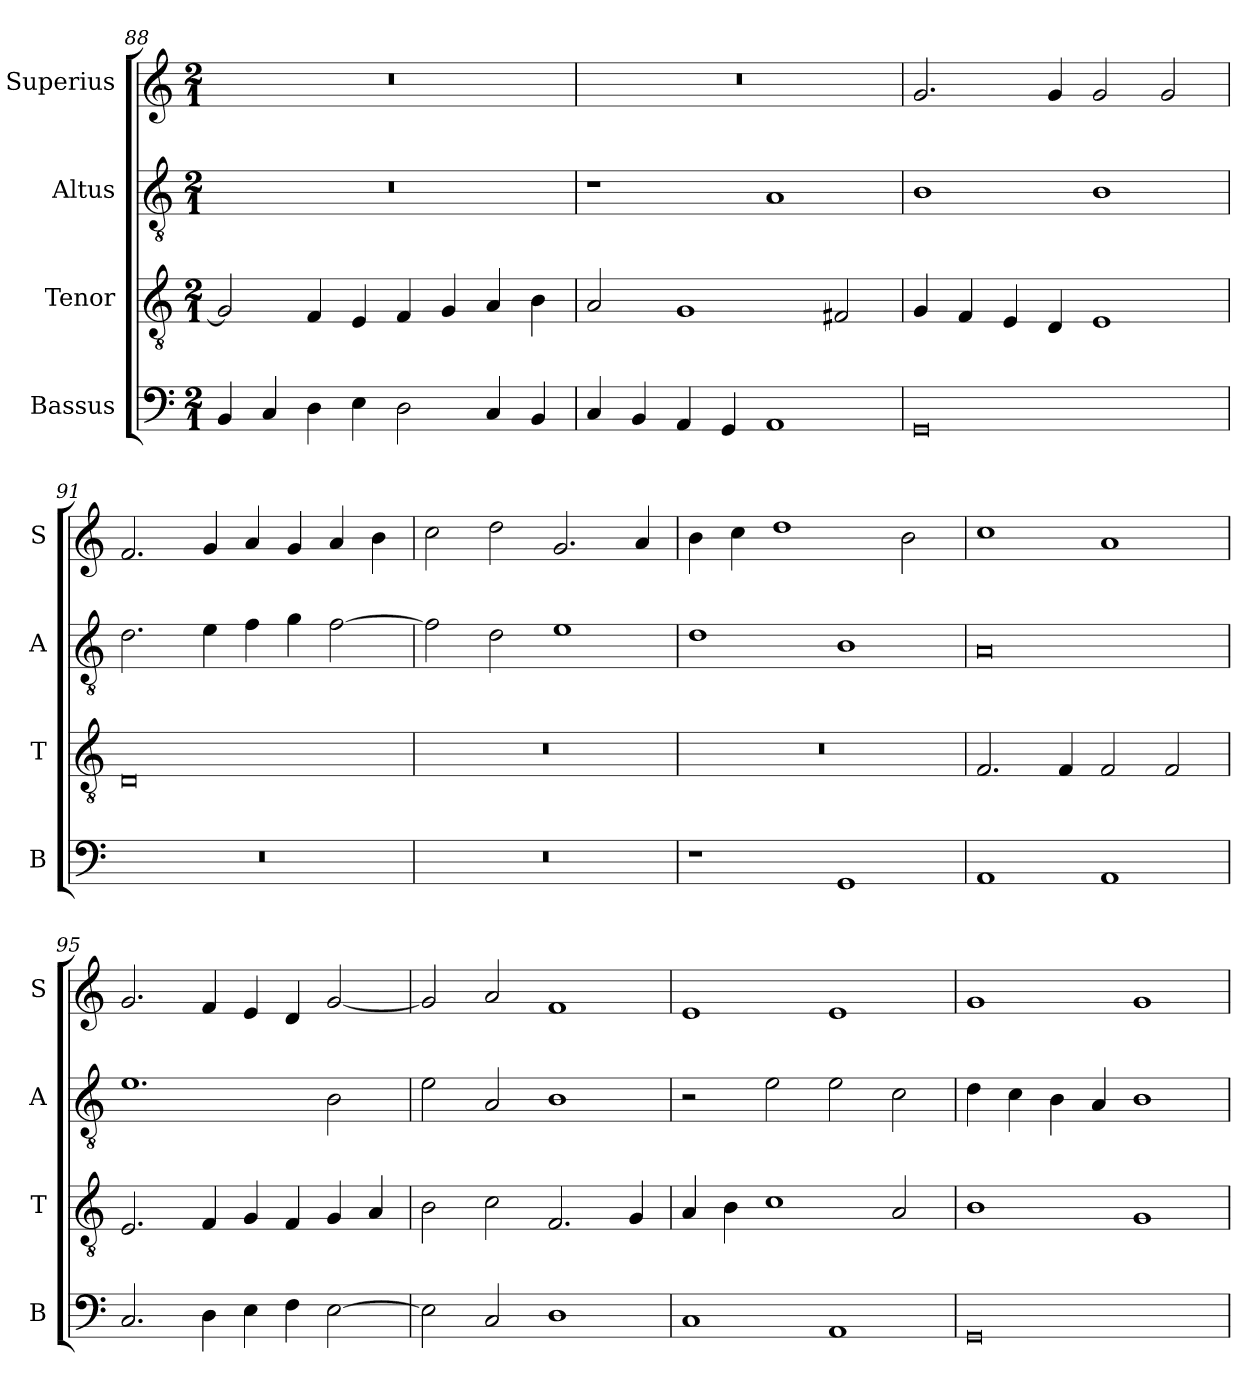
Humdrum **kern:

**kern	**kern	**kern	**kern
*part4	*part3	*part2	*part1
*staff4	*staff3	*staff2	*staff1
*I"Bassus	*I"Tenor	*I"Altus	*I"Superius
*I'B	*I'T	*I'A	*I'S
*clefF4	*clefGv2	*clefGv2	*clefG2
*k[]	*k[]	*k[]	*k[]
*C:	*C:	*C:	*C:
*M2/1	*M2/1	*M2/1	*M2/1
=88	=88	=88	=88
4BB	2G]	0r	0r
4C	.	.	.
4D	4F	.	.
4E	4E	.	.
2D	4F	.	.
.	4G	.	.
4C	4A	.	.
4BB	4B	.	.
=89	=89	=89	=89
4C	2A	1r	0r
4BB	.	.	.
4AA	1G	.	.
4GG	.	.	.
1AA	.	1A	.
.	2F#X	.	.
=90	=90	=90	=90
0GG	4G	1B	2.g
.	4F	.	.
.	4E	.	.
.	4D	.	4g
.	1E	1B	2g
.	.	.	2g
=91	=91	=91	=91
0r	0D	2.d	2.f
.	.	4e	4g
.	.	4f	4a
.	.	4g	4g
.	.	[2f	4a
.	.	.	4b
=92	=92	=92	=92
0r	0r	2f]	2cc
.	.	2d	2dd
.	.	1e	2.g
.	.	.	4a
=93	=93	=93	=93
1r	0r	1d	4b
.	.	.	4cc
.	.	.	1dd
1GG	.	1B	.
.	.	.	2b
=94	=94	=94	=94
1AA	2.F	0A	1cc
.	4F	.	.
1AA	2F	.	1a
.	2F	.	.
=95	=95	=95	=95
2.C	2.E	1.e	2.g
4D	4F	.	4f
4E	4G	.	4e
4F	4F	.	4d
[2E	4G	2B	[2g
.	4A	.	.
=96	=96	=96	=96
2E]	2B	2e	2g]
2C	2c	2A	2a
1D	2.F	1B	1f
.	4G	.	.
=97	=97	=97	=97
1C	4A	2r	1e
.	4B	.	.
.	1c	2e	.
1AA	.	2e	1e
.	2A	2c	.
=98	=98	=98	=98
0GG	1B	4d	1g
.	.	4c	.
.	.	4B	.
.	.	4A	.
.	1G	1B	1g
=	=	=	=
*-	*-	*-	*-
